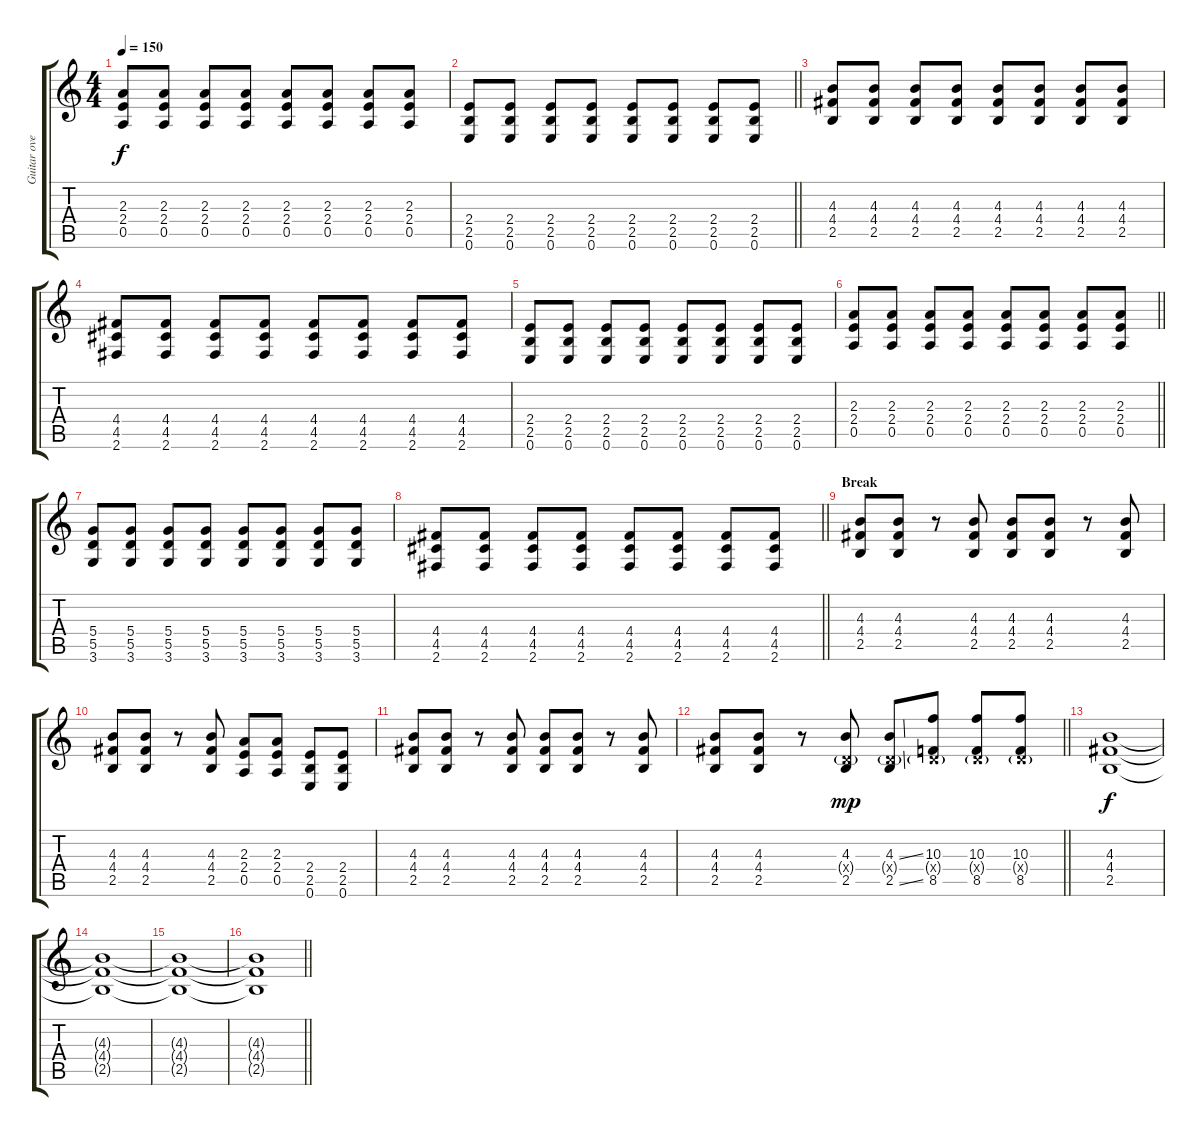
\track ("Guitar overdrive" "Guitar ove") {instrument overdrivenguitar}
\staff {score tabs}
\tuning (E4 B3 G3 D3 A2 E2) {hide}
\ts (4 4)
\tempo 150
\clef g2
\ks c
(2.3 2.4 0.5).8{dy f} (2.3 2.4 0.5).8 (2.3 2.4 0.5).8 (2.3 2.4 0.5).8 (2.3 2.4 0.5).8 (2.3 2.4 0.5).8 (2.3 2.4 0.5).8 (2.3 2.4 0.5).8 |
\barLineRight lightlight
(2.4 2.5 0.6).8 (2.4 2.5 0.6).8 (2.4 2.5 0.6).8 (2.4 2.5 0.6).8 (2.4 2.5 0.6).8 (2.4 2.5 0.6).8 (2.4 2.5 0.6).8 (2.4 2.5 0.6).8 |
(4.3 4.4 2.5).8 (4.3 4.4 2.5).8 (4.3 4.4 2.5).8 (4.3 4.4 2.5).8 (4.3 4.4 2.5).8 (4.3 4.4 2.5).8 (4.3 4.4 2.5).8 (4.3 4.4 2.5).8 |
(4.4 4.5 2.6).8 (4.4 4.5 2.6).8 (4.4 4.5 2.6).8 (4.4 4.5 2.6).8 (4.4 4.5 2.6).8 (4.4 4.5 2.6).8 (4.4 4.5 2.6).8 (4.4 4.5 2.6).8 |
(2.4 2.5 0.6).8 (2.4 2.5 0.6).8 (2.4 2.5 0.6).8 (2.4 2.5 0.6).8 (2.4 2.5 0.6).8 (2.4 2.5 0.6).8 (2.4 2.5 0.6).8 (2.4 2.5 0.6).8 |
\barLineRight lightlight
(2.3 2.4 0.5).8 (2.3 2.4 0.5).8 (2.3 2.4 0.5).8 (2.3 2.4 0.5).8 (2.3 2.4 0.5).8 (2.3 2.4 0.5).8 (2.3 2.4 0.5).8 (2.3 2.4 0.5).8 |
(5.4 5.5 3.6).8 (5.4 5.5 3.6).8 (5.4 5.5 3.6).8 (5.4 5.5 3.6).8 (5.4 5.5 3.6).8 (5.4 5.5 3.6).8 (5.4 5.5 3.6).8 (5.4 5.5 3.6).8 |
\barLineRight lightlight
(4.4 4.5 2.6).8 (4.4 4.5 2.6).8 (4.4 4.5 2.6).8 (4.4 4.5 2.6).8 (4.4 4.5 2.6).8 (4.4 4.5 2.6).8 (4.4 4.5 2.6).8 (4.4 4.5 2.6).8 |
\section ("" "Break")
(4.3 4.4 2.5).8 (4.3 4.4 2.5).8 r.8 (4.3 4.4 2.5).8 (4.3 4.4 2.5).8 (4.3 4.4 2.5).8 r.8 (4.3 4.4 2.5).8 |
(4.3 4.4 2.5).8 (4.3 4.4 2.5).8 r.8 (4.3 4.4 2.5).8 (2.3 2.4 0.5).8 (2.3 2.4 0.5).8 (2.4 2.5 0.6).8 (2.4 2.5 0.6).8 |
(4.3 4.4 2.5).8 (4.3 4.4 2.5).8 r.8 (4.3 4.4 2.5).8 (4.3 4.4 2.5).8 (4.3 4.4 2.5).8 r.8 (4.3 4.4 2.5).8 |
\barLineRight lightlight
(4.3 4.4 2.5).8 (4.3 4.4 2.5).8 r.8 (4.3 0.4{g x} 2.5).8{dy mp} (4.3{ss} 0.4{g x} 2.5{ss}).8 (10.3 0.4{g x} 8.5).8 (10.3 0.4{g x} 8.5).8 (10.3 0.4{g x} 8.5).8 |
(4.3 4.4 2.5).1{dy f} |
(4.3{t} 4.4{t} 2.5{t}).1 |
(4.3{t} 4.4{t} 2.5{t}).1 |
\barLineRight lightlight
(4.3{t} 4.4{t} 2.5{t}).1
